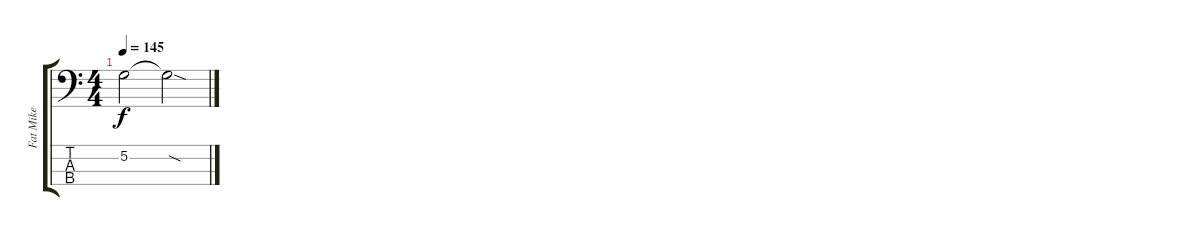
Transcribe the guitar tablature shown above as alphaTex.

\track ("Fat Mike" "Fat Mike") {instrument electricbasspick}
\staff {score tabs}
\tuning (G2 D2 A1 E1) {hide}
\ts (4 4)
\tempo 145
\clef f4
\ks c
5.2{t}.2{dy f} 5.2{sod t}.2
